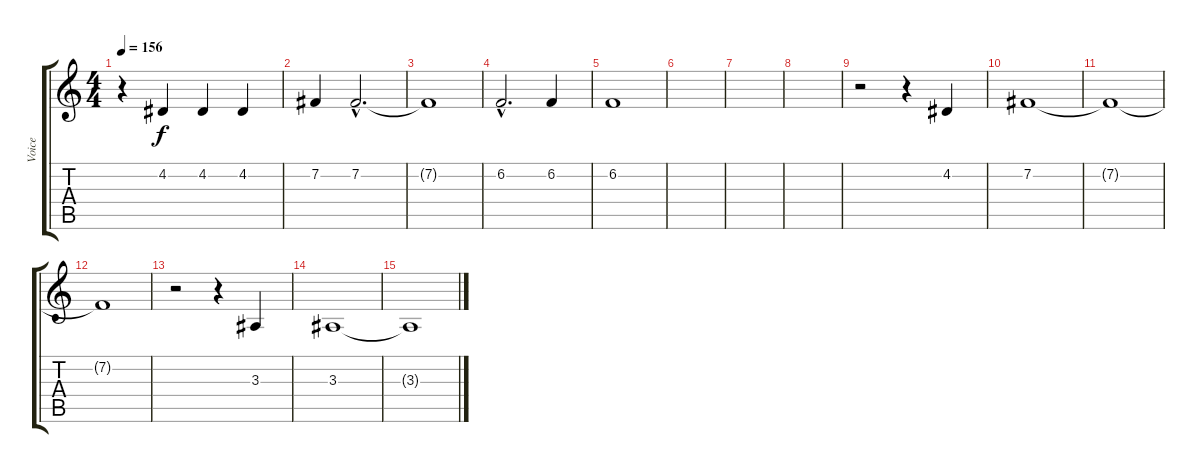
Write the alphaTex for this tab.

\track ("Voice" "Voice") {instrument clarinet}
\staff {score tabs}
\tuning (E4 B3 G3 D3 A2 E2) {hide}
\ts (4 4)
\tempo 156
\clef g2
\ks c
r.4{dy f} 4.2.4 4.2.4 4.2.4 |
7.2.4 7.2{hac}.2{d} |
7.2{t}.1 |
6.2{hac}.2{d} 6.2.4 |
6.2.1 |
|
|
|
r.2 r.4 4.2.4 |
7.2.1 |
7.2{t}.1 |
7.2{t}.1 |
r.2 r.4 3.3.4 |
3.3.1 |
3.3{t}.1
